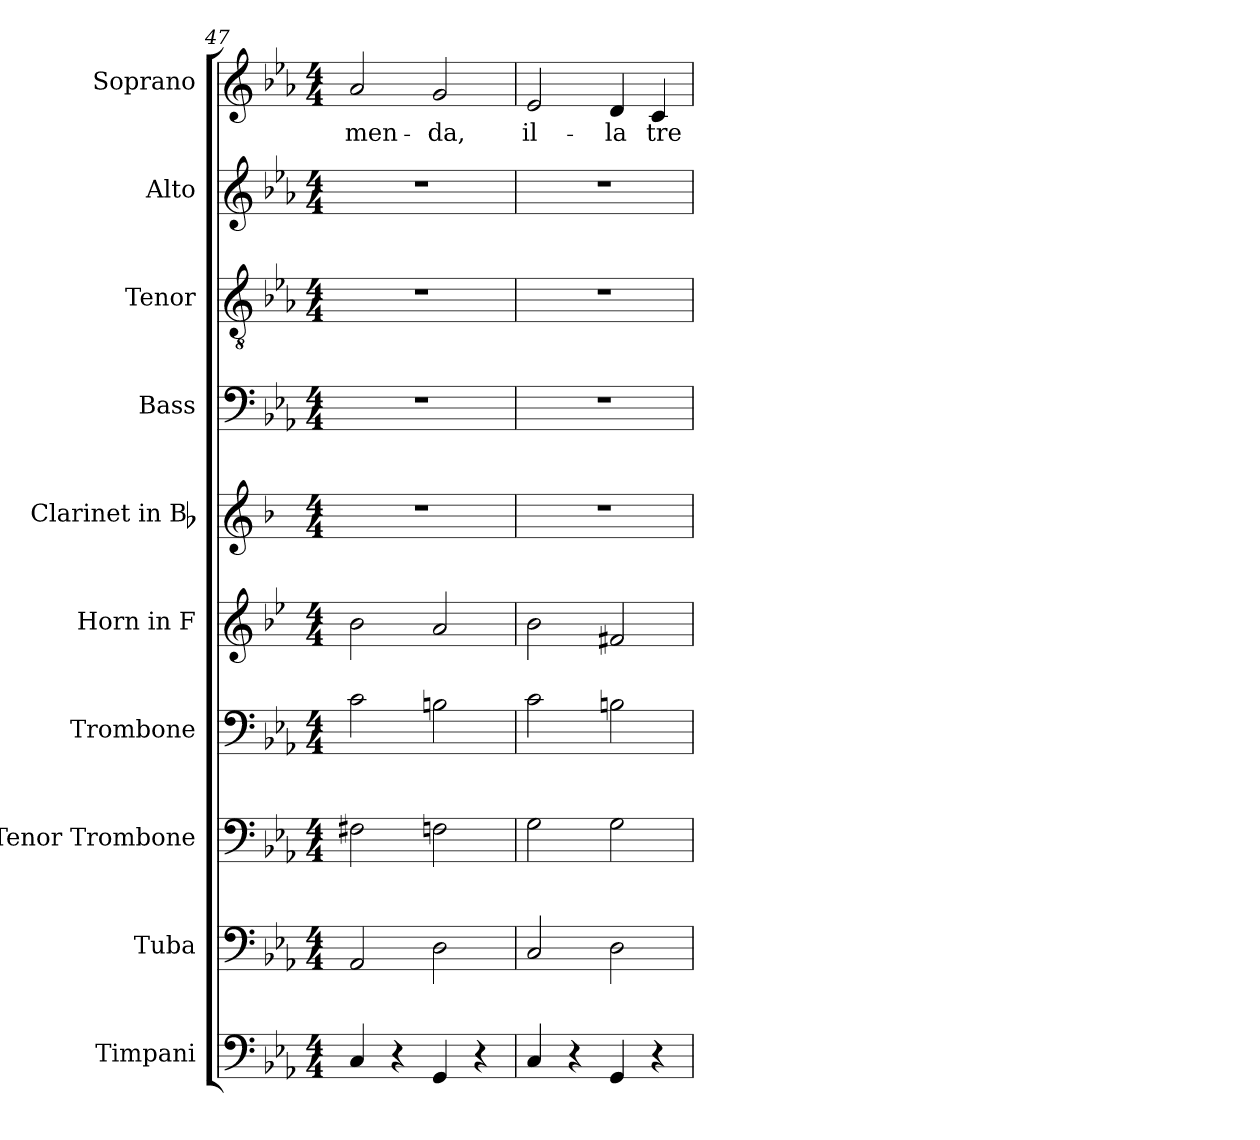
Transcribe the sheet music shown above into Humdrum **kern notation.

**kern	**kern	**kern	**kern	**kern	**kern	**kern	**kern	**kern	**kern	**text
*part10	*part9	*part8	*part7	*part6	*part5	*part4	*part3	*part2	*part1	*part1
*staff10	*staff9	*staff8	*staff7	*staff6	*staff5	*staff4	*staff3	*staff2	*staff1	*staff1
*I"Timpani	*I"Tuba	*I"Tenor Trombone	*I"Trombone	*I"Horn in F	*I"Clarinet in Bb	*I"Bass	*I"Tenor	*I"Alto	*I"Soprano	*
*I'Timp.	*I'Tba.	*I'Ten. Tbn.	*I'Tbn.	*I'Hn.	*I'Cl.	*I'B.	*I'T.	*I'A.	*I'S.	*
*clefF4	*clefF4	*clefF4	*clefF4	*clefG2	*clefG2	*clefF4	*clefGv2	*clefG2	*clefG2	*
*	*	*	*	*ITrd4c7	*ITrd1c2	*	*ITrd7c12	*	*	*
*k[b-e-a-]	*k[b-e-a-]	*k[b-e-a-]	*k[b-e-a-]	*k[b-e-a-]	*k[b-e-a-]	*k[b-e-a-]	*k[b-e-a-]	*k[b-e-a-]	*k[b-e-a-]	*
*c:	*c:	*c:	*c:	*c:	*c:	*c:	*c:	*c:	*c:	*
*M4/4	*M4/4	*M4/4	*M4/4	*M4/4	*M4/4	*M4/4	*M4/4	*M4/4	*M4/4	*
=47	=47	=47	=47	=47	=47	=47	=47	=47	=47	=47
!	!	!	!	!	!	!	!	!	!	!LO:LY:b:color=#000000
4Ci/	2AA-i/	2F#Xi\	2ci\	2e-i\	1r	1r	1r	1r	2a-i/	-men-
4r	.	.	.	.	.	.	.	.	.	.
!	!	!	!	!	!	!	!	!	!	!LO:LY:b:color=#000000
4GGi/	2Di\	2Fni\	2Bni\	2di/	.	.	.	.	2gi/	-da,
4r	.	.	.	.	.	.	.	.	.	.
=48	=48	=48	=48	=48	=48	=48	=48	=48	=48	=48
!	!	!	!	!	!	!	!	!	!	!LO:LY:b:color=#000000
4Ci/	2Ci/	2Gi\	2ci\	2e-i\	1r	1r	1r	1r	2e-i/	il-
4r	.	.	.	.	.	.	.	.	.	.
!	!	!	!	!	!	!	!	!	!	!LO:LY:b:color=#000000
4GGi/	2Di\	2Gi\	2Bni\	2Bni/	.	.	.	.	4di/	-la
!	!	!	!	!	!	!	!	!	!	!LO:LY:b:color=#000000
4r	.	.	.	.	.	.	.	.	4ci/	tre-
=	=	=	=	=	=	=	=	=	=	=
*-	*-	*-	*-	*-	*-	*-	*-	*-	*-	*-
